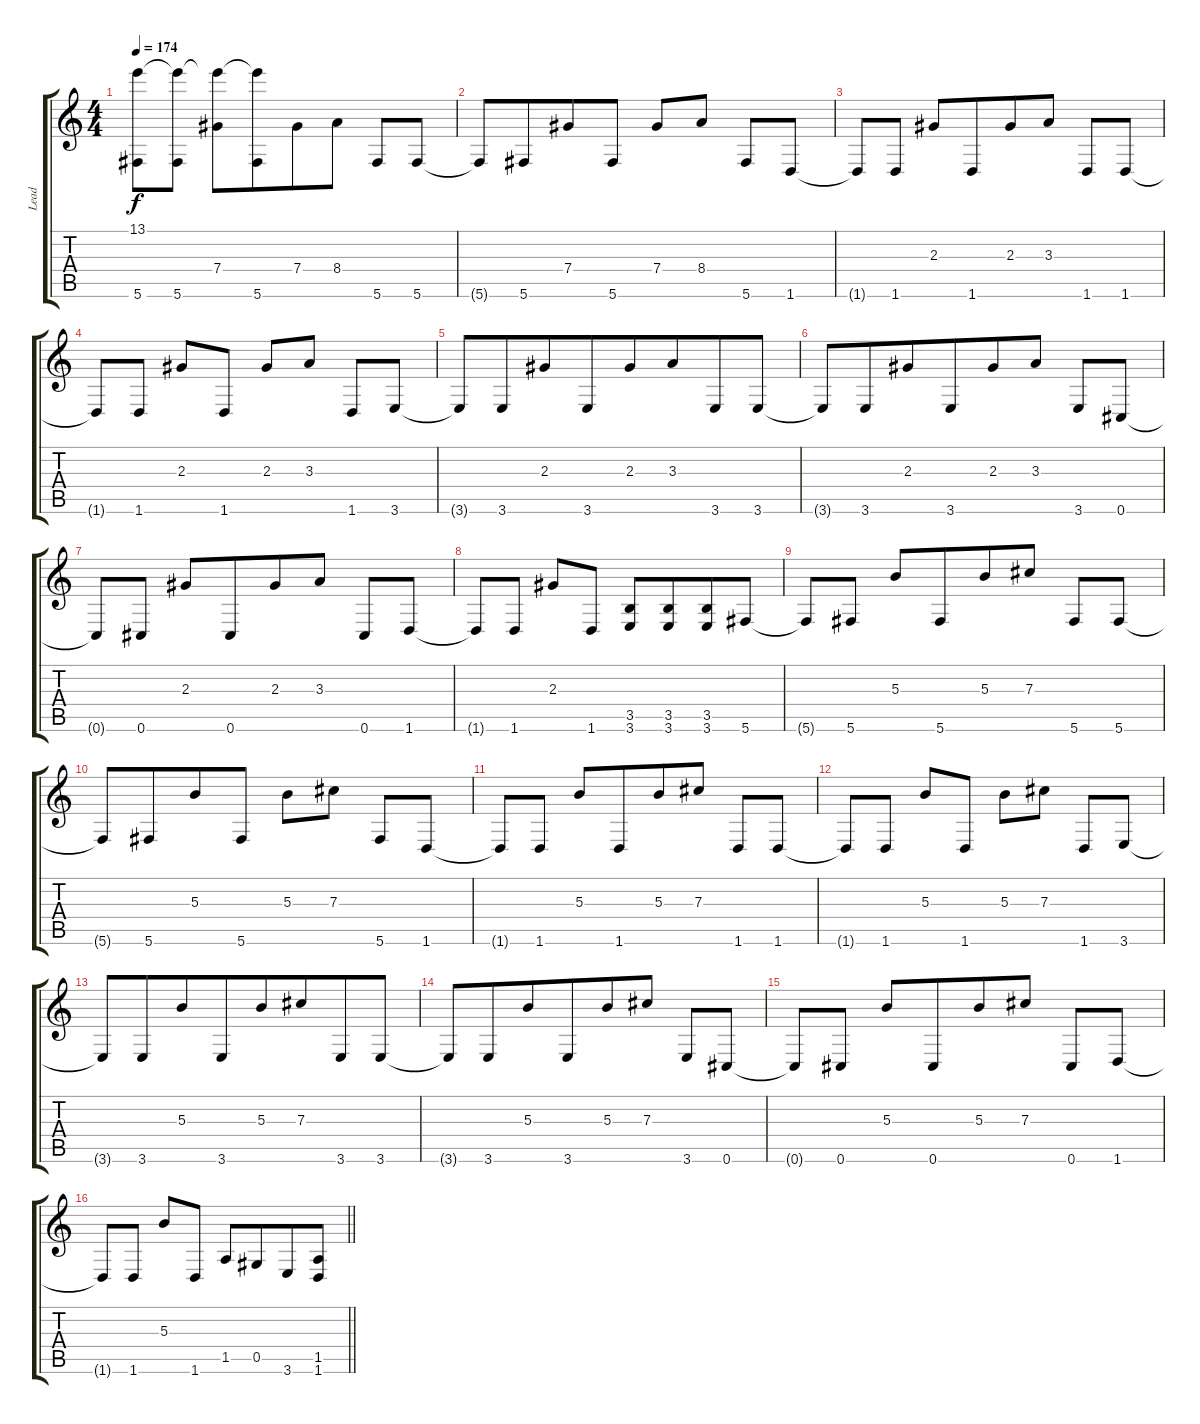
\track ("Lead" "Lead") {instrument distortionguitar}
\staff {score tabs}
\tuning (Eb4 Bb3 Gb3 Db3 Ab2 Db2) {hide}
\ts (4 4)
\tempo 174
\clef g2
\ks c
(13.1 5.6{t}).8{dy f} (13.1{t} 5.6).8 (13.1{t} 7.4).8 (13.1{t} 5.6).8{beam merge} 7.4.8{beam merge} 8.4.8 5.6.8{beam merge} 5.6.8 |
5.6{t}.8 5.6.8{beam merge} 7.4.8{beam merge} 5.6.8 7.4.8 8.4.8 5.6.8{beam merge} 1.6.8 |
1.6{t}.8{beam merge} 1.6.8 2.3.8{beam merge} 1.6.8{beam merge} 2.3.8 3.3.8 1.6.8{beam merge} 1.6.8 |
1.6{t}.8 1.6.8 2.3.8 1.6.8 2.3.8 3.3.8 1.6.8{beam merge} 3.6.8 |
3.6{t}.8 3.6.8{beam merge} 2.3.8{beam merge} 3.6.8{beam merge} 2.3.8 3.3.8{beam merge} 3.6.8 3.6.8 |
3.6{t}.8 3.6.8{beam merge} 2.3.8{beam merge} 3.6.8{beam merge} 2.3.8 3.3.8 3.6.8 0.6.8 |
0.6{t}.8 0.6.8 2.3.8{beam merge} 0.6.8{beam merge} 2.3.8{beam merge} 3.3.8 0.6.8 1.6.8 |
1.6{t}.8 1.6.8 2.3.8 1.6.8 (3.5 3.6).8{beam merge} (3.5 3.6).8{beam merge} (3.5 3.6).8 5.6.8 |
5.6{t}.8 5.6.8 5.3.8 5.6.8{beam merge} 5.3.8{beam merge} 7.3.8 5.6.8{beam merge} 5.6.8 |
5.6{t}.8 5.6.8{beam merge} 5.3.8{beam merge} 5.6.8 5.3.8 7.3.8 5.6.8{beam merge} 1.6.8 |
1.6{t}.8{beam merge} 1.6.8 5.3.8{beam merge} 1.6.8{beam merge} 5.3.8 7.3.8 1.6.8{beam merge} 1.6.8 |
1.6{t}.8 1.6.8 5.3.8 1.6.8 5.3.8 7.3.8 1.6.8{beam merge} 3.6.8 |
3.6{t}.8 3.6.8{beam merge} 5.3.8{beam merge} 3.6.8{beam merge} 5.3.8 7.3.8{beam merge} 3.6.8 3.6.8 |
3.6{t}.8 3.6.8{beam merge} 5.3.8{beam merge} 3.6.8{beam merge} 5.3.8 7.3.8 3.6.8 0.6.8 |
0.6{t}.8 0.6.8 5.3.8{beam merge} 0.6.8{beam merge} 5.3.8{beam merge} 7.3.8 0.6.8 1.6.8 |
\barLineRight lightlight
1.6{t}.8 1.6.8 5.3.8 1.6.8 1.5.8{beam merge} 0.5.8{beam merge} 3.6.8 (1.5 1.6).8
